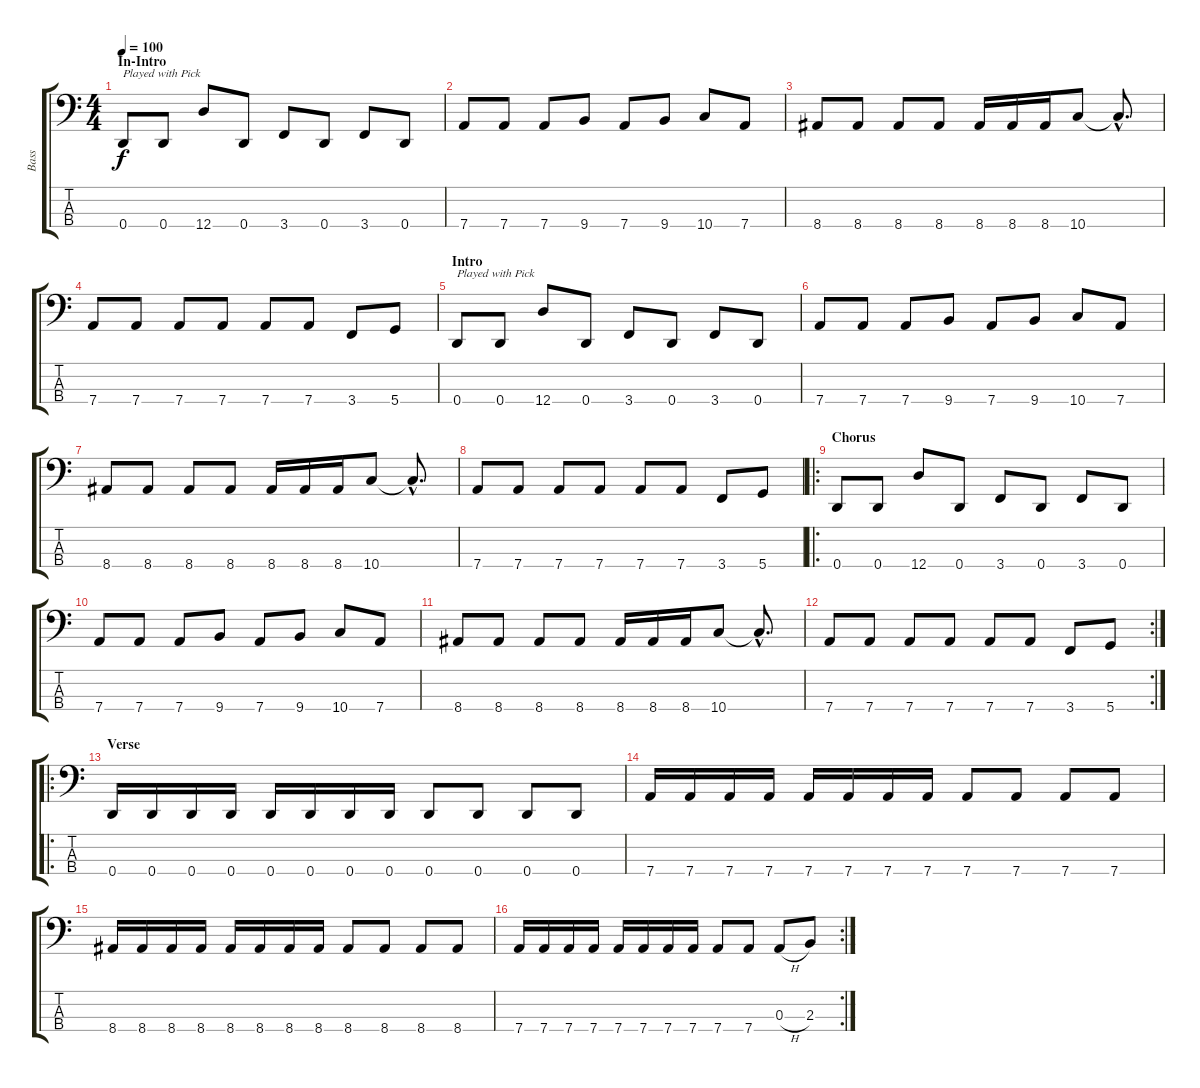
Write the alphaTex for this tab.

\track ("Bass" "Bass") {instrument electricbasspick}
\staff {score tabs}
\tuning (G2 D2 A1 D1) {hide}
\ts (4 4)
\section ("" "In-Intro")
\tempo 100
\clef f4
\ks c
0.4.8{txt "Played with Pick" dy f instrument electricbassfinger} 0.4.8 12.4.8 0.4.8 3.4.8 0.4.8 3.4.8 0.4.8 |
7.4.8 7.4.8 7.4.8 9.4.8 7.4.8 9.4.8 10.4.8 7.4.8 |
8.4.8 8.4.8 8.4.8 8.4.8 8.4.16 8.4.16 8.4.16 10.4.8 10.4{hac t}.8{d} |
7.4.8 7.4.8 7.4.8 7.4.8 7.4.8 7.4.8 3.4.8 5.4.8 |
\section ("" "Intro")
0.4.8{txt "Played with Pick" instrument electricbasspick} 0.4.8 12.4.8 0.4.8 3.4.8 0.4.8 3.4.8 0.4.8 |
7.4.8 7.4.8 7.4.8 9.4.8 7.4.8 9.4.8 10.4.8 7.4.8 |
8.4.8 8.4.8 8.4.8 8.4.8 8.4.16 8.4.16 8.4.16 10.4.8 10.4{hac t}.8{d} |
7.4.8 7.4.8 7.4.8 7.4.8 7.4.8 7.4.8 3.4.8 5.4.8 |
\ro
\section ("" "Chorus")
0.4.8 0.4.8 12.4.8 0.4.8 3.4.8 0.4.8 3.4.8 0.4.8 |
7.4.8 7.4.8 7.4.8 9.4.8 7.4.8 9.4.8 10.4.8 7.4.8 |
8.4.8 8.4.8 8.4.8 8.4.8 8.4.16 8.4.16 8.4.16 10.4.8 10.4{hac t}.8{d} |
\rc 2
7.4.8 7.4.8 7.4.8 7.4.8 7.4.8 7.4.8 3.4.8 5.4.8 |
\ro
\section ("" "Verse")
0.4.16 0.4.16 0.4.16 0.4.16 0.4.16 0.4.16 0.4.16 0.4.16 0.4.8 0.4.8 0.4.8 0.4.8 |
7.4.16 7.4.16 7.4.16 7.4.16 7.4.16 7.4.16 7.4.16 7.4.16 7.4.8 7.4.8 7.4.8 7.4.8 |
8.4.16 8.4.16 8.4.16 8.4.16 8.4.16 8.4.16 8.4.16 8.4.16 8.4.8 8.4.8 8.4.8 8.4.8 |
\rc 2
7.4.16 7.4.16 7.4.16 7.4.16 7.4.16 7.4.16 7.4.16 7.4.16 7.4.8 7.4.8 0.3{h}.8 2.3.8
